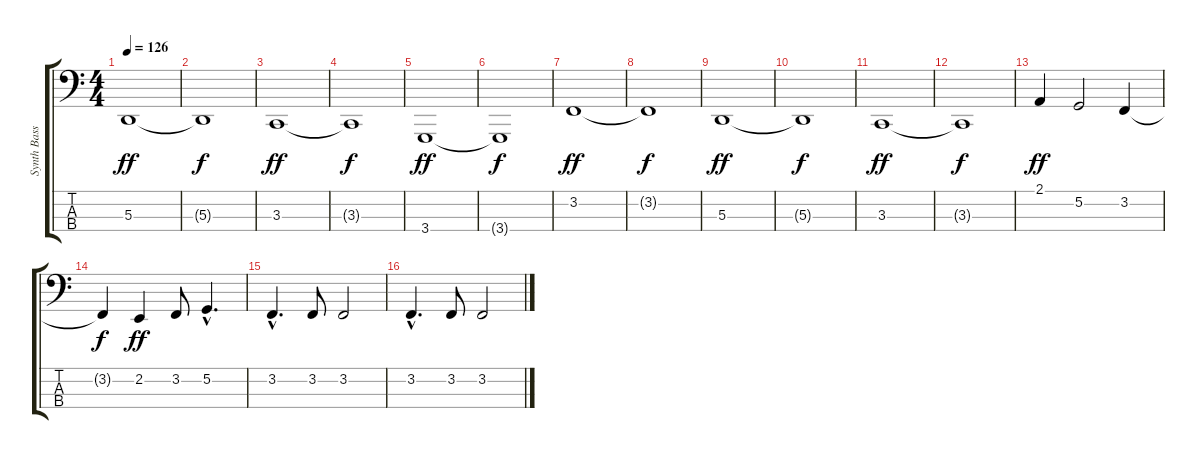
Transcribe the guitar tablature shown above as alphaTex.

\track ("Synth Bass" "Synth Bass") {instrument stringensemble1}
\staff {score tabs}
\tuning (G2 D2 A1 E1) {hide}
\ts (4 4)
\tempo 126
\clef f4
\ks c
5.3.1{dy ff} |
5.3{t}.1{dy f} |
3.3.1{dy ff} |
3.3{t}.1{dy f} |
3.4.1{dy ff} |
3.4{t}.1{dy f} |
3.2.1{dy ff} |
3.2{t}.1{dy f} |
5.3.1{dy ff} |
5.3{t}.1{dy f} |
3.3.1{dy ff} |
3.3{t}.1{dy f} |
2.1.4{dy ff} 5.2.2 3.2.4 |
3.2{t}.4{dy f} 2.2.4{dy ff} 3.2.8 5.2{hac}.4{d} |
3.2{hac}.4{d} 3.2.8 3.2.2 |
3.2{hac}.4{d} 3.2.8 3.2.2
